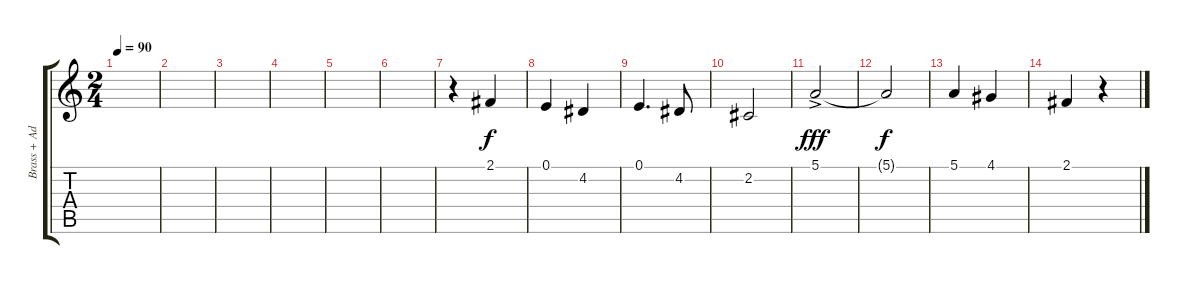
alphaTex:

\track ("Brass + Addition instruments" "Brass + Ad") {instrument brasssection}
\staff {score tabs}
\tuning (E4 B3 G3 D3 A2 E2) {hide}
\ts (2 4)
\tempo 90
\clef g2
\ks c
|
|
|
|
|
|
r.4{volume 14 instrument trumpet} 2.1.4 |
0.1.4 4.2.4 |
0.1.4{d} 4.2.8 |
2.2.2 |
5.1{ac}.2{dy fff} |
5.1{t}.2{dy f} |
5.1.4 4.1.4 |
2.1.4 r.4
